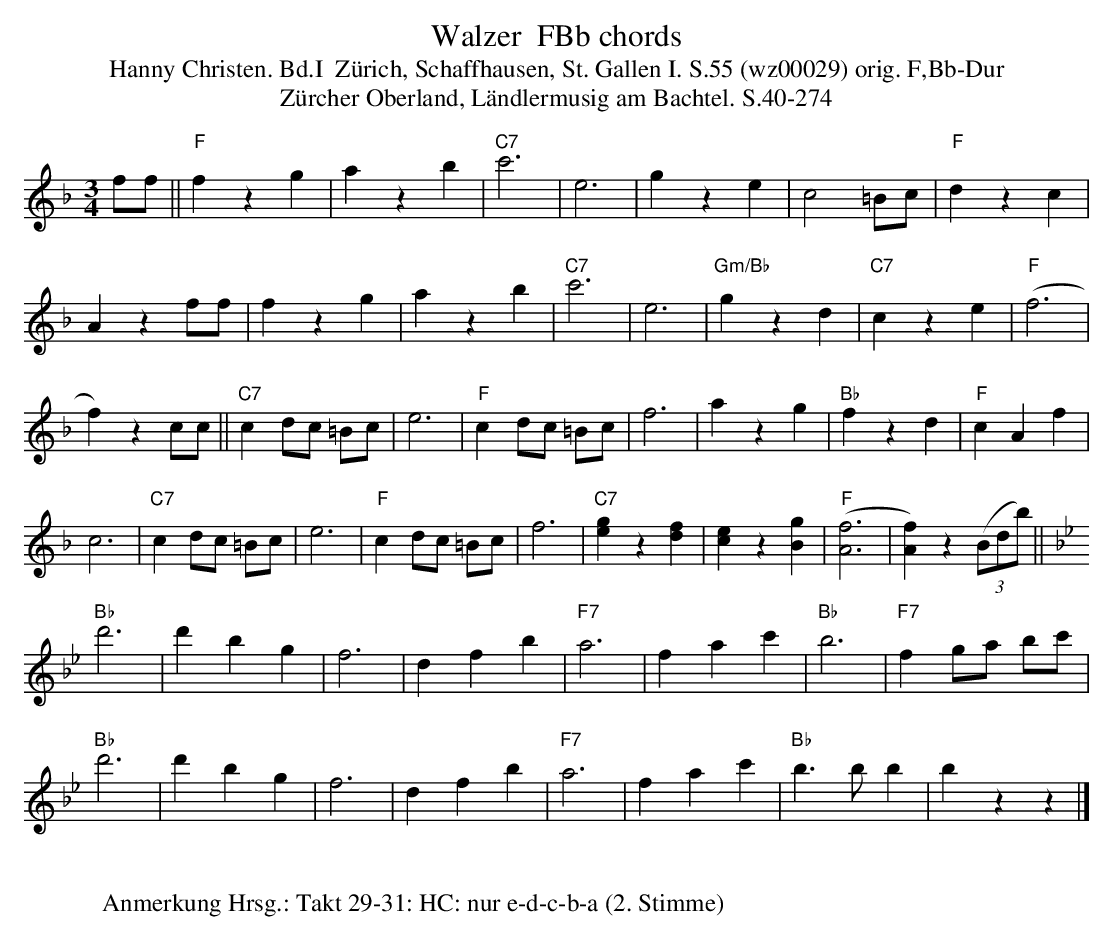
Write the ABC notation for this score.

X:1
T: Walzer  FBb chords
T:Hanny Christen. Bd.I  Z\"urich, Schaffhausen, St. Gallen I. S.55 (wz00029) orig. F,Bb-Dur
T: Z\"urcher Oberland, L\"andlermusig am Bachtel. S.40-274
M:3/4
L:1/4
K:F %%MIDI gchordon
f/f/ || "F"fzg | azb | "C7"c'3 | e3 | gze | c2=B/c/ | "F"dzc |
Azf/f/ | fzg | azb | "C7"c'3 | e3 | "Gm/Bb"gzd | "C7"cze | "F"(f3 |
f)zc/c/ || "C7"c d/c/ =B/c/ | e3 | "F"c d/c/ =B/c/ | f3 | azg | "Bb"fzd | "F"cAf |
c3 | "C7"c d/c/ =B/c/ | e3 | "F"c d/c/ =B/c/ | f3 | "C7"[eg]z[df] | [ce]z[Bg] | "F"([A3f3] | [Af])z ((3B/d/b/) || [K:Bb]
"Bb"d'3 | d'bg | f3 | dfb | "F7"a3 | fac' | "Bb"b3 | "F7"f g/a/ b/c'/ |
"Bb"d'3 | d'bg | f3 | dfb | "F7"a3 | fac' | "Bb"b>bb | bzz |]
W:
W: Anmerkung Hrsg.: Takt 29-31: HC: nur e-d-c-b-a (2. Stimme)
